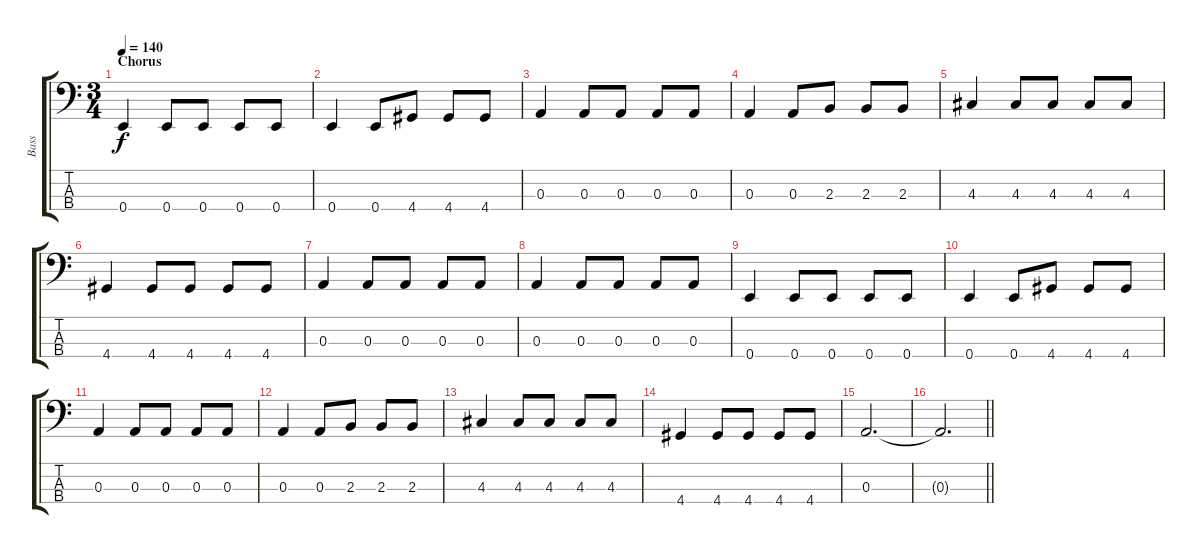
\track ("Bass" "Bass") {instrument electricbassfinger}
\staff {score tabs}
\tuning (G2 D2 A1 E1) {hide}
\ts (3 4)
\section ("" "Chorus")
\tempo 140
\clef f4
\ks c
0.4.4{dy f} 0.4.8 0.4.8 0.4.8 0.4.8 |
0.4.4 0.4.8 4.4.8 4.4.8 4.4.8 |
0.3.4 0.3.8 0.3.8 0.3.8 0.3.8 |
0.3.4 0.3.8 2.3.8 2.3.8 2.3.8 |
4.3.4 4.3.8 4.3.8 4.3.8 4.3.8 |
4.4.4 4.4.8 4.4.8 4.4.8 4.4.8 |
0.3.4 0.3.8 0.3.8 0.3.8 0.3.8 |
0.3.4 0.3.8 0.3.8 0.3.8 0.3.8 |
0.4.4 0.4.8 0.4.8 0.4.8 0.4.8 |
0.4.4 0.4.8 4.4.8 4.4.8 4.4.8 |
0.3.4 0.3.8 0.3.8 0.3.8 0.3.8 |
0.3.4 0.3.8 2.3.8 2.3.8 2.3.8 |
4.3.4 4.3.8 4.3.8 4.3.8 4.3.8 |
4.4.4 4.4.8 4.4.8 4.4.8 4.4.8 |
0.3.2{d} |
\barLineRight lightlight
0.3{t}.2{d}
